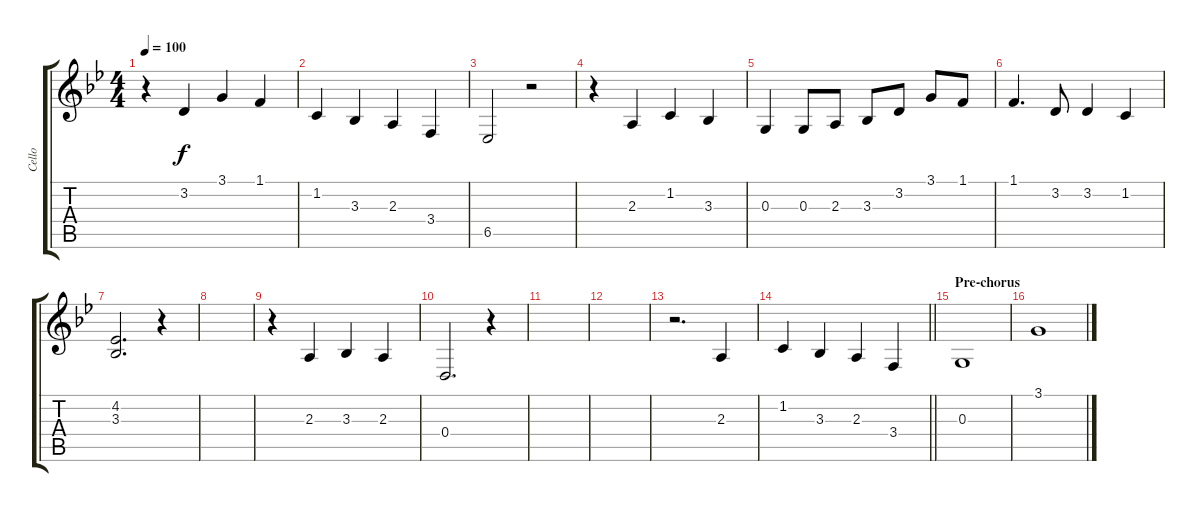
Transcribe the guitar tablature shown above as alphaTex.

\track ("Cello" "Cello") {instrument cello}
\staff {score tabs}
\tuning (E4 B3 G3 D3 A2 E2) {hide}
\ts (4 4)
\tempo 100
\clef g2
\ks gminor
r.4{dy f} 3.2.4 3.1.4 1.1.4 |
1.2.4 3.3.4 2.3.4 3.4.4 |
6.5.2 r.2 |
r.4 2.3.4 1.2.4 3.3.4 |
0.3.4 0.3.8 2.3.8 3.3.8 3.2.8 3.1.8 1.1.8 |
1.1.4{d} 3.2.8 3.2.4 1.2.4 |
(4.2 3.3).2{d} r.4 |
|
r.4 2.3.4 3.3.4 2.3.4 |
0.4.2{d} r.4 |
|
|
r.2{d} 2.3.4 |
\barLineRight lightlight
1.2.4 3.3.4 2.3.4 3.4.4 |
\section ("" "Pre-chorus")
0.3.1 |
3.1.1
